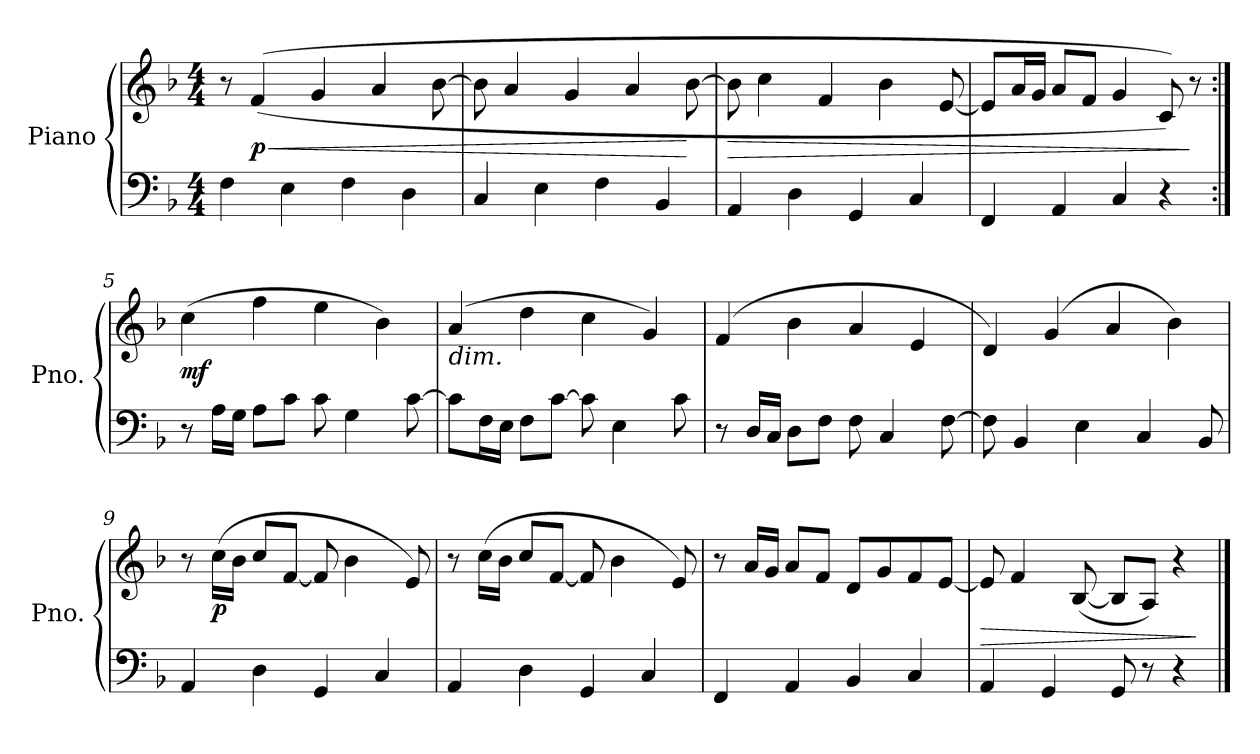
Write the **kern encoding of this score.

**kern	**kern	**dynam
*part1	*part1	*part1
*staff2	*staff1	*staff1/2
*I"Piano	*	*
*I'Pno.	*	*
*clefF4	*clefG2	*
*k[b-]	*k[b-]	*
*M4/4	*M4/4	*
*MM69	*MM69	*
=1	=1	=1
4F\	8r	.
!	!	!LO:HP:b
!	!	!LO:DY:n=1:b
.	(>(>4f/	< p
4E\	.	.
.	4g/	.
4F\	.	.
.	4a/	.
4D\	.	.
.	[8b-\	.
=2	=2	=2
4C/	8b-\]	.
.	4a/	.
4E\	.	.
.	4g/	.
4F\	.	.
.	4a/	.
4BB-/	.	.
.	[8b-\	[
=3	=3	=3
!	!	!LO:HP:b
4AA/	8b-\]	>
.	4cc\	.
4D\	.	.
.	4f/	.
4GG/	.	.
.	4b-\	.
4C/	.	.
.	[8e/	.
=4	=4	=4
4FF/	8e/L]	.
.	16a/L	.
.	16g/JJ	.
4AA/	8a/L	.
.	8f/J	.
4C/	4g/	.
4r	8c/))	.
.	8r	]
!!LO:LB:g=z
=5:|!	=5:|!	=5:|!
!	!	!LO:DY:b
8r	(>4cc\	mf
16A\LL	.	.
16G\JJ	.	.
8A\L	4ff\	.
8c\J	.	.
8c\	4ee\	.
4G\	.	.
.	4b-\)	.
[8c\	.	.
=6	=6	=6
!	!LO:TX:b:i:t=dim.	!
8c\L]	(>4a/	.
16F\L	.	.
16E\JJ	.	.
8F\L	4dd\	.
[8c\J	.	.
8c\]	4cc\	.
4E\	.	.
.	4g/)	.
8c\	.	.
=7	=7	=7
8r	(>4f/	.
16D/LL	.	.
16C/JJ	.	.
8D\L	4b-\	.
8F\J	.	.
8F\	4a/	.
4C/	.	.
.	4e/	.
[8F\	.	.
=8	=8	=8
8F\]	4d/)	.
4BB-/	.	.
.	(>4g/	.
4E\	.	.
.	4a/	.
4C/	.	.
.	4b-\)	.
8BB-/	.	.
!!LO:LB:g=z
=9	=9	=9
4AA/	8r	.
!	!	!LO:DY:b
.	(>16cc\LL	p
.	16b-\JJ	.
4D\	8cc/L	.
.	[8f/J	.
4GG/	8f/]	.
.	4b-\	.
4C/	.	.
.	8e/)	.
=10	=10	=10
4AA/	8r	.
.	(>16cc\LL	.
.	16b-\JJ	.
4D\	8cc/L	.
.	[8f/J	.
4GG/	8f/]	.
.	4b-\	.
4C/	.	.
.	8e/)	.
=11	=11	=11
4FF/	8r	.
.	16a/LL	.
.	16g/JJ	.
4AA/	8a/L	.
.	8f/J	.
4BB-/	8d/L	.
.	8g/	.
4C/	8f/	.
.	[8e/J	.
=12	=12	=12
!	!	!LO:HP:b
4AA/	8e/]	>
.	4f/	.
4GG/	.	.
.	(<[8B-/	.
8GG/	8B-/L]	.
8r	8A/J)	.
4r	4r	.
.	.	]
==	==	==
*-	*-	*-
